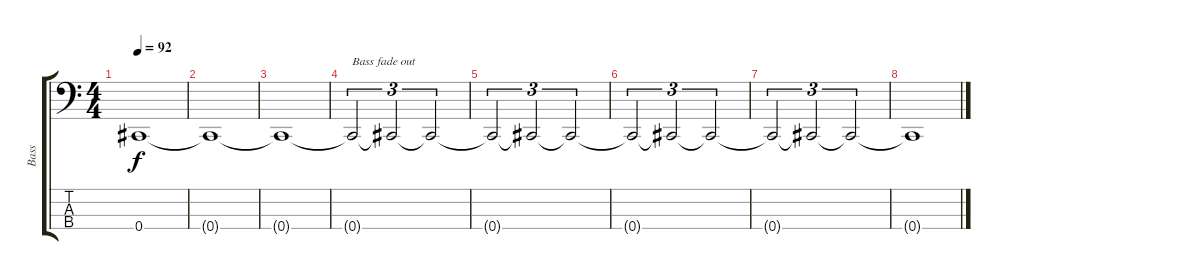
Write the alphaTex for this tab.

\track ("Bass" "Bass") {instrument electricbasspick}
\staff {score tabs}
\tuning (E2 B1 Gb1 Db1) {hide}
\ts (4 4)
\tempo 92
\clef f4
\ks c
0.4.1{dy f} |
0.4{t}.1 |
0.4{t}.1 |
0.4{t}.2{tu (3 2) txt "Bass fade out" volume 13} 0.4{t}.2{tu (3 2) volume 12} 0.4{t}.2{tu (3 2) volume 11} |
0.4{t}.2{tu (3 2) volume 11} 0.4{t}.2{tu (3 2) volume 9} 0.4{t}.2{tu (3 2) volume 8} |
0.4{t}.2{tu (3 2) volume 7} 0.4{t}.2{tu (3 2) volume 6} 0.4{t}.2{tu (3 2) volume 5} |
0.4{t}.2{tu (3 2) volume 4} 0.4{t}.2{tu (3 2) volume 3} 0.4{t}.2{tu (3 2) volume 2} |
0.4{t}.1{volume 1}
